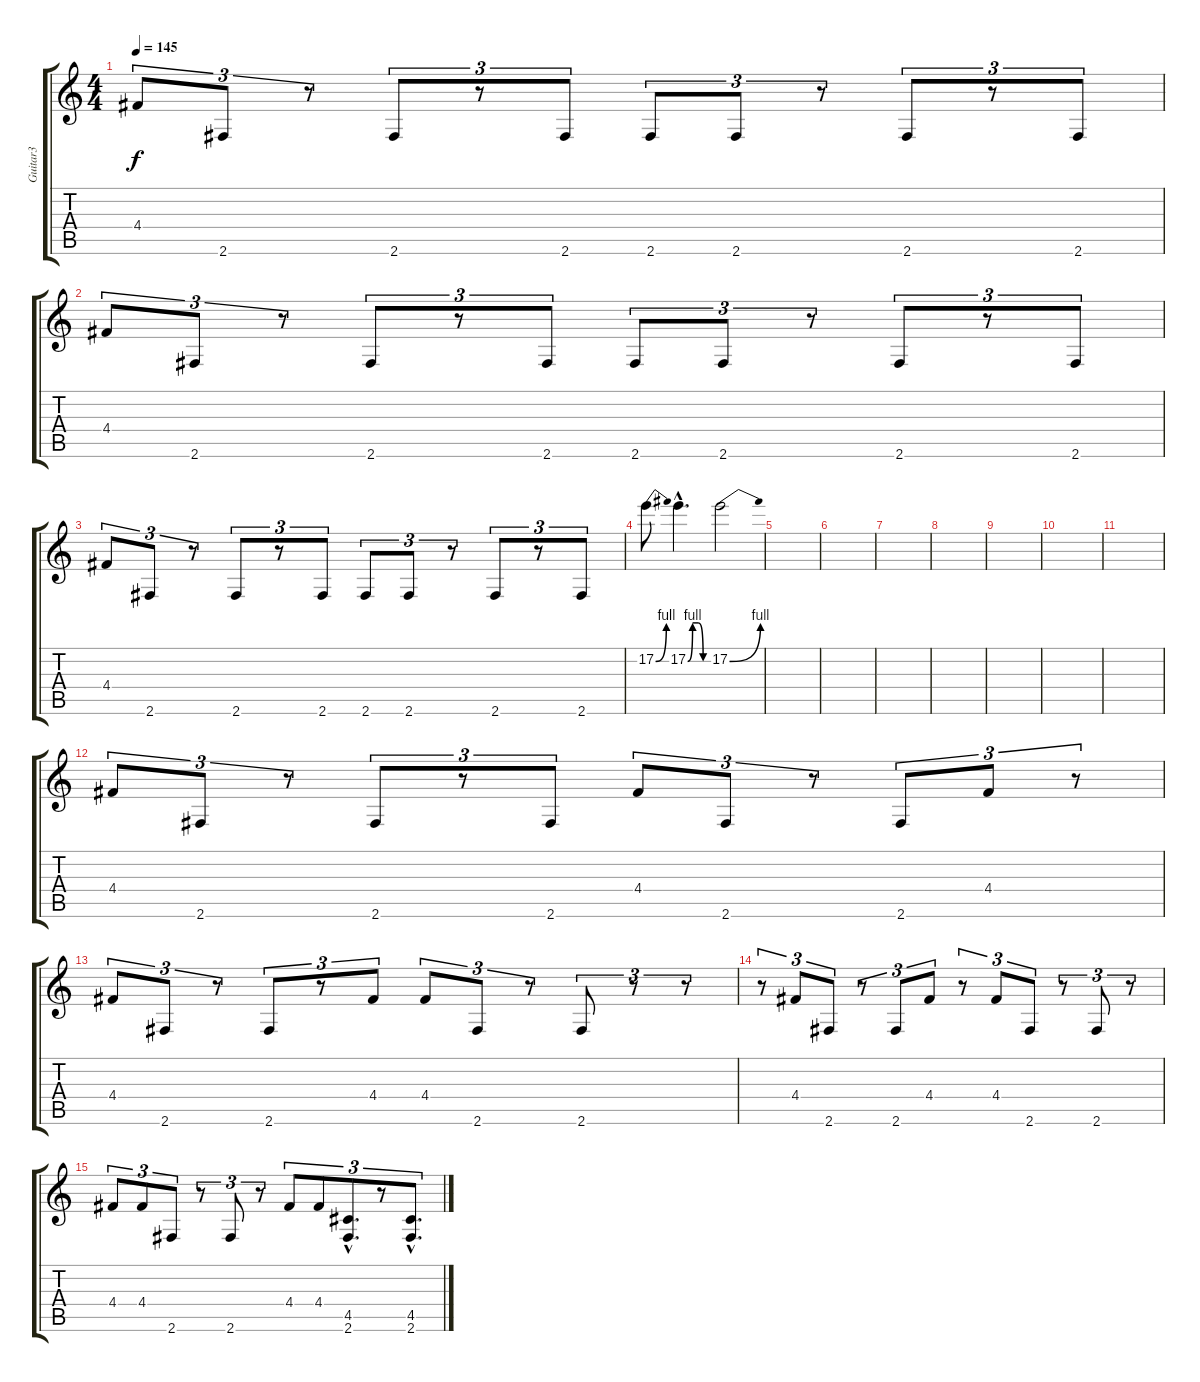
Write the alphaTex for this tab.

\track ("Guitar3" "Guitar3") {instrument overdrivenguitar}
\staff {score tabs}
\tuning (E4 B3 G3 D3 A2 E2) {hide}
\ts (4 4)
\tempo 145
\clef g2
\ks c
4.4.8{tu (3 2) dy f} 2.6.8{tu (3 2)} r.8{tu (3 2)} 2.6.8{tu (3 2)} r.8{tu (3 2)} 2.6.8{tu (3 2)} 2.6.8{tu (3 2)} 2.6.8{tu (3 2)} r.8{tu (3 2)} 2.6.8{tu (3 2)} r.8{tu (3 2)} 2.6.8{tu (3 2)} |
4.4.8{tu (3 2)} 2.6.8{tu (3 2)} r.8{tu (3 2)} 2.6.8{tu (3 2)} r.8{tu (3 2)} 2.6.8{tu (3 2)} 2.6.8{tu (3 2)} 2.6.8{tu (3 2)} r.8{tu (3 2)} 2.6.8{tu (3 2)} r.8{tu (3 2)} 2.6.8{tu (3 2)} |
4.4.8{tu (3 2)} 2.6.8{tu (3 2)} r.8{tu (3 2)} 2.6.8{tu (3 2)} r.8{tu (3 2)} 2.6.8{tu (3 2)} 2.6.8{tu (3 2)} 2.6.8{tu (3 2)} r.8{tu (3 2)} 2.6.8{tu (3 2)} r.8{tu (3 2)} 2.6.8{tu (3 2)} |
17.2{be (bend 0 0 60 4)}.8 17.2{be (custom 0 0 14 4 30 4 45 0 60 0) hac}.4{d} 17.2{be (bend 0 0 60 4)}.2 |
|
|
|
|
|
|
|
4.4.8{tu (3 2)} 2.6.8{tu (3 2)} r.8{tu (3 2)} 2.6.8{tu (3 2)} r.8{tu (3 2)} 2.6.8{tu (3 2)} 4.4.8{tu (3 2)} 2.6.8{tu (3 2)} r.8{tu (3 2)} 2.6.8{tu (3 2)} 4.4.8{tu (3 2)} r.8{tu (3 2)} |
4.4.8{tu (3 2)} 2.6.8{tu (3 2)} r.8{tu (3 2)} 2.6.8{tu (3 2)} r.8{tu (3 2)} 4.4.8{tu (3 2)} 4.4.8{tu (3 2)} 2.6.8{tu (3 2)} r.8{tu (3 2)} 2.6.8{tu (3 2)} r.8{tu (3 2)} r.8{tu (3 2)} |
r.8{tu (3 2)} 4.4.8{tu (3 2)} 2.6.8{tu (3 2)} r.8{tu (3 2)} 2.6.8{tu (3 2)} 4.4.8{tu (3 2)} r.8{tu (3 2)} 4.4.8{tu (3 2)} 2.6.8{tu (3 2)} r.8{tu (3 2)} 2.6.8{tu (3 2)} r.8{tu (3 2)} |
4.4.8{tu (3 2)} 4.4.8{tu (3 2)} 2.6.8{tu (3 2)} r.8{tu (3 2)} 2.6.8{tu (3 2)} r.8{tu (3 2)} 4.4.8{tu (3 2)} 4.4.8{tu (3 2)} (4.5{hac} 2.6{hac}).8{d tu (3 2)} r.8{tu (3 2)} (4.5{hac} 2.6{hac}).8{d tu (3 2)}
